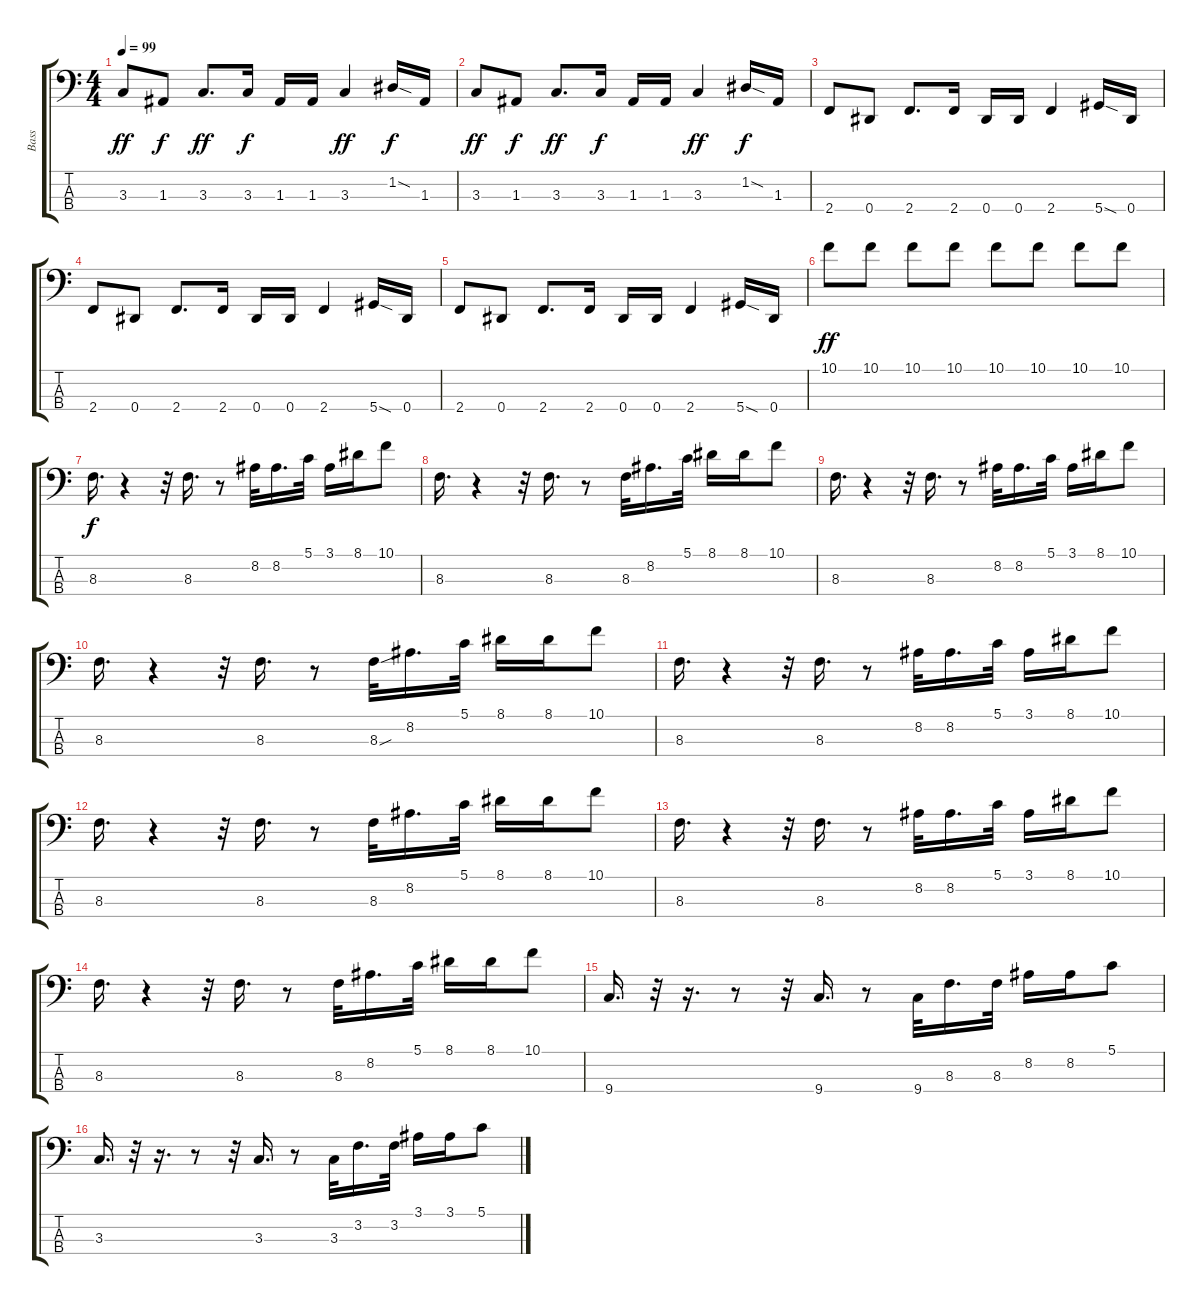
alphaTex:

\track ("Bass" "Bass") {instrument electricbasspick}
\staff {score tabs}
\tuning (G2 D2 A1 Eb1) {hide}
\ts (4 4)
\tempo 99
\clef f4
\ks c
3.3.8{dy ff} 1.3.8{dy f} 3.3.8{d dy ff} 3.3.16{dy f} 1.3.16 1.3.16 3.3.4{dy ff} 1.2{sod}.16{dy f} 1.3.16 |
3.3.8{dy ff} 1.3.8{dy f} 3.3.8{d dy ff} 3.3.16{dy f} 1.3.16 1.3.16 3.3.4{dy ff} 1.2{sod}.16{dy f} 1.3.16 |
2.4.8 0.4.8 2.4.8{d} 2.4.16 0.4.16 0.4.16 2.4.4 5.4{sod}.16 0.4.16 |
2.4.8 0.4.8 2.4.8{d} 2.4.16 0.4.16 0.4.16 2.4.4 5.4{sod}.16 0.4.16 |
2.4.8 0.4.8 2.4.8{d} 2.4.16 0.4.16 0.4.16 2.4.4 5.4{sod}.16 0.4.16 |
10.1.8{dy ff} 10.1.8 10.1.8 10.1.8 10.1.8 10.1.8 10.1.8 10.1.8 |
8.3.16{d dy f} r.4 r.32 8.3.16{d} r.8 8.2.32 8.2.16{d} 5.1.32 3.1.16 8.1.16 10.1.8 |
8.3.16{d} r.4 r.32 8.3.16{d} r.8 8.3.32 8.2.16{d} 5.1.32 8.1.16 8.1.16 10.1.8 |
8.3.16{d} r.4 r.32 8.3.16{d} r.8 8.2.32 8.2.16{d} 5.1.32 3.1.16 8.1.16 10.1.8 |
8.3.16{d} r.4 r.32 8.3.16{d} r.8 8.3{sou}.32 8.2.16{d} 5.1.32 8.1.16 8.1.16 10.1.8 |
8.3.16{d} r.4 r.32 8.3.16{d} r.8 8.2.32 8.2.16{d} 5.1.32 3.1.16 8.1.16 10.1.8 |
8.3.16{d} r.4 r.32 8.3.16{d} r.8 8.3.32 8.2.16{d} 5.1.32 8.1.16 8.1.16 10.1.8 |
8.3.16{d} r.4 r.32 8.3.16{d} r.8 8.2.32 8.2.16{d} 5.1.32 3.1.16 8.1.16 10.1.8 |
8.3.16{d} r.4 r.32 8.3.16{d} r.8 8.3.32 8.2.16{d} 5.1.32 8.1.16 8.1.16 10.1.8 |
9.4.16{d} r.32 r.16{d} r.8 r.32 9.4.16{d} r.8 9.4.32 8.3.16{d} 8.3.32 8.2.16 8.2.16 5.1.8 |
3.3.16{d} r.32 r.16{d} r.8 r.32 3.3.16{d} r.8 3.3.32 3.2.16{d} 3.2.32 3.1.16 3.1.16 5.1.8
